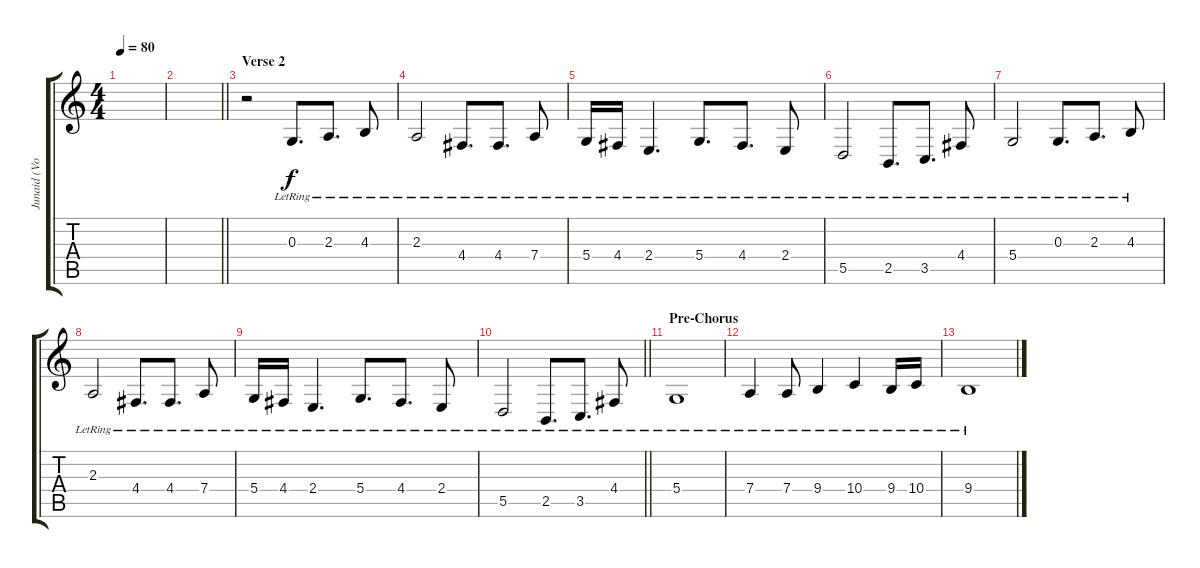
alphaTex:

\track ("Junaid (Vocals)" "Junaid (Vo") {mute instrument acousticgrandpiano}
\staff {score tabs}
\tuning (D4 A3 G3 D3 A2 D2) {hide}
\ts (4 4)
\tempo 80
\clef g2
\ks c
|
\barLineRight lightlight
|
\section ("" "Verse 2")
r.2 0.3{lr}.8{d} 2.3{lr}.8{d} 4.3{lr}.8 |
2.3{lr}.2 4.4{lr}.8{d} 4.4{lr}.8{d} 7.4{lr}.8 |
5.4{lr}.16 4.4{lr}.16 2.4{lr}.4{d} 5.4{lr}.8{d} 4.4{lr}.8{d} 2.4{lr}.8 |
5.5{lr}.2 2.5{lr}.8{d} 3.5{lr}.8{d} 4.4{lr}.8 |
5.4{lr}.2 0.3{lr}.8{d} 2.3{lr}.8{d} 4.3{lr}.8 |
2.3{lr}.2 4.4{lr}.8{d} 4.4{lr}.8{d} 7.4{lr}.8 |
5.4{lr}.16 4.4{lr}.16 2.4{lr}.4{d} 5.4{lr}.8{d} 4.4{lr}.8{d} 2.4{lr}.8 |
\barLineRight lightlight
5.5{lr}.2 2.5{lr}.8{d} 3.5{lr}.8{d} 4.4{lr}.8 |
\section ("" "Pre-Chorus")
5.4{lr}.1 |
7.4{lr}.4 7.4{lr}.8 9.4{lr}.4 10.4{lr}.4 9.4{lr}.16 10.4{lr}.16 |
9.4{lr}.1
